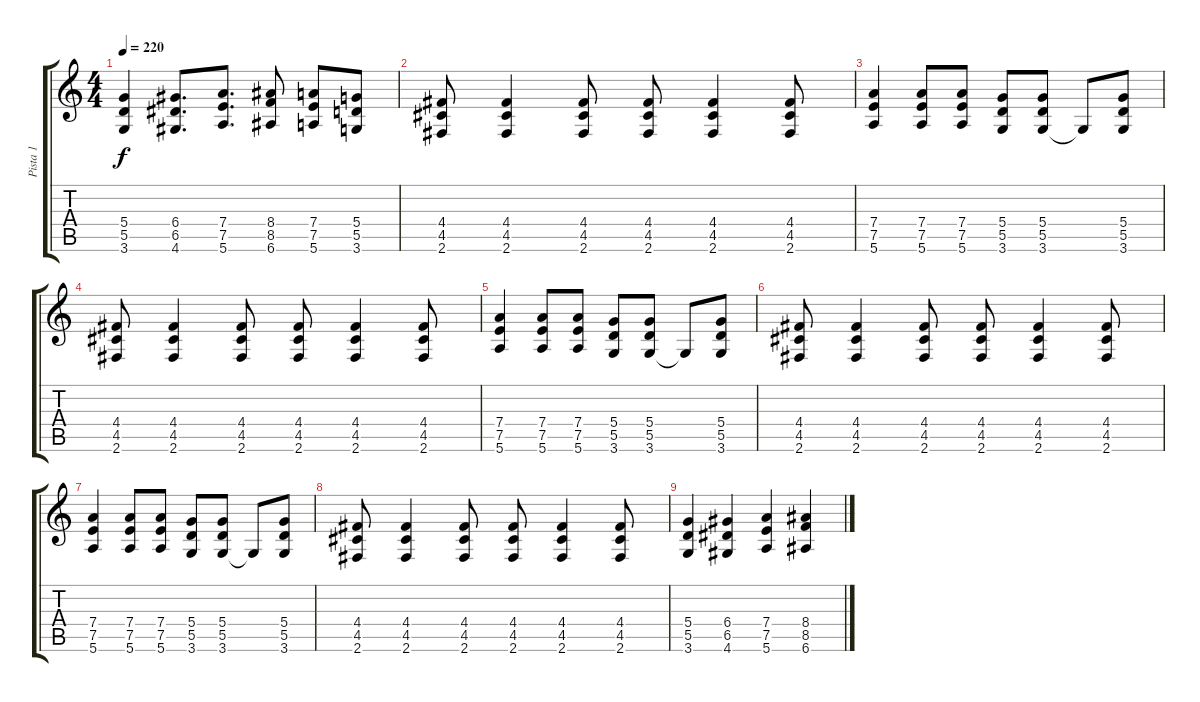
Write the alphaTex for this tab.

\track ("Pista 1" "Pista 1") {instrument distortionguitar}
\staff {score tabs}
\tuning (E4 B3 G3 D3 A2 E2) {hide}
\ts (4 4)
\tempo 220
\clef g2
\ks c
(5.4 5.5 3.6).4{dy f} (6.4 6.5 4.6).8{d} (7.4 7.5 5.6).8{d} (8.4 8.5 6.6).8 (7.4 7.5 5.6).8 (5.4 5.5 3.6).8 |
(4.4 4.5 2.6).8 (4.4 4.5 2.6).4 (4.4 4.5 2.6).8 (4.4 4.5 2.6).8 (4.4 4.5 2.6).4 (4.4 4.5 2.6).8 |
(7.4 7.5 5.6).4 (7.4 7.5 5.6).8 (7.4 7.5 5.6).8 (5.4 5.5 3.6).8 (5.4 5.5 3.6).8 3.6{t}.8 (5.4 5.5 3.6).8 |
(4.4 4.5 2.6).8 (4.4 4.5 2.6).4 (4.4 4.5 2.6).8 (4.4 4.5 2.6).8 (4.4 4.5 2.6).4 (4.4 4.5 2.6).8 |
(7.4 7.5 5.6).4 (7.4 7.5 5.6).8 (7.4 7.5 5.6).8 (5.4 5.5 3.6).8 (5.4 5.5 3.6).8 3.6{t}.8 (5.4 5.5 3.6).8 |
(4.4 4.5 2.6).8 (4.4 4.5 2.6).4 (4.4 4.5 2.6).8 (4.4 4.5 2.6).8 (4.4 4.5 2.6).4 (4.4 4.5 2.6).8 |
(7.4 7.5 5.6).4 (7.4 7.5 5.6).8 (7.4 7.5 5.6).8 (5.4 5.5 3.6).8 (5.4 5.5 3.6).8 3.6{t}.8 (5.4 5.5 3.6).8 |
(4.4 4.5 2.6).8 (4.4 4.5 2.6).4 (4.4 4.5 2.6).8 (4.4 4.5 2.6).8 (4.4 4.5 2.6).4 (4.4 4.5 2.6).8 |
(5.4 5.5 3.6).4 (6.4 6.5 4.6).4 (7.4 7.5 5.6).4 (8.4 8.5 6.6).4
